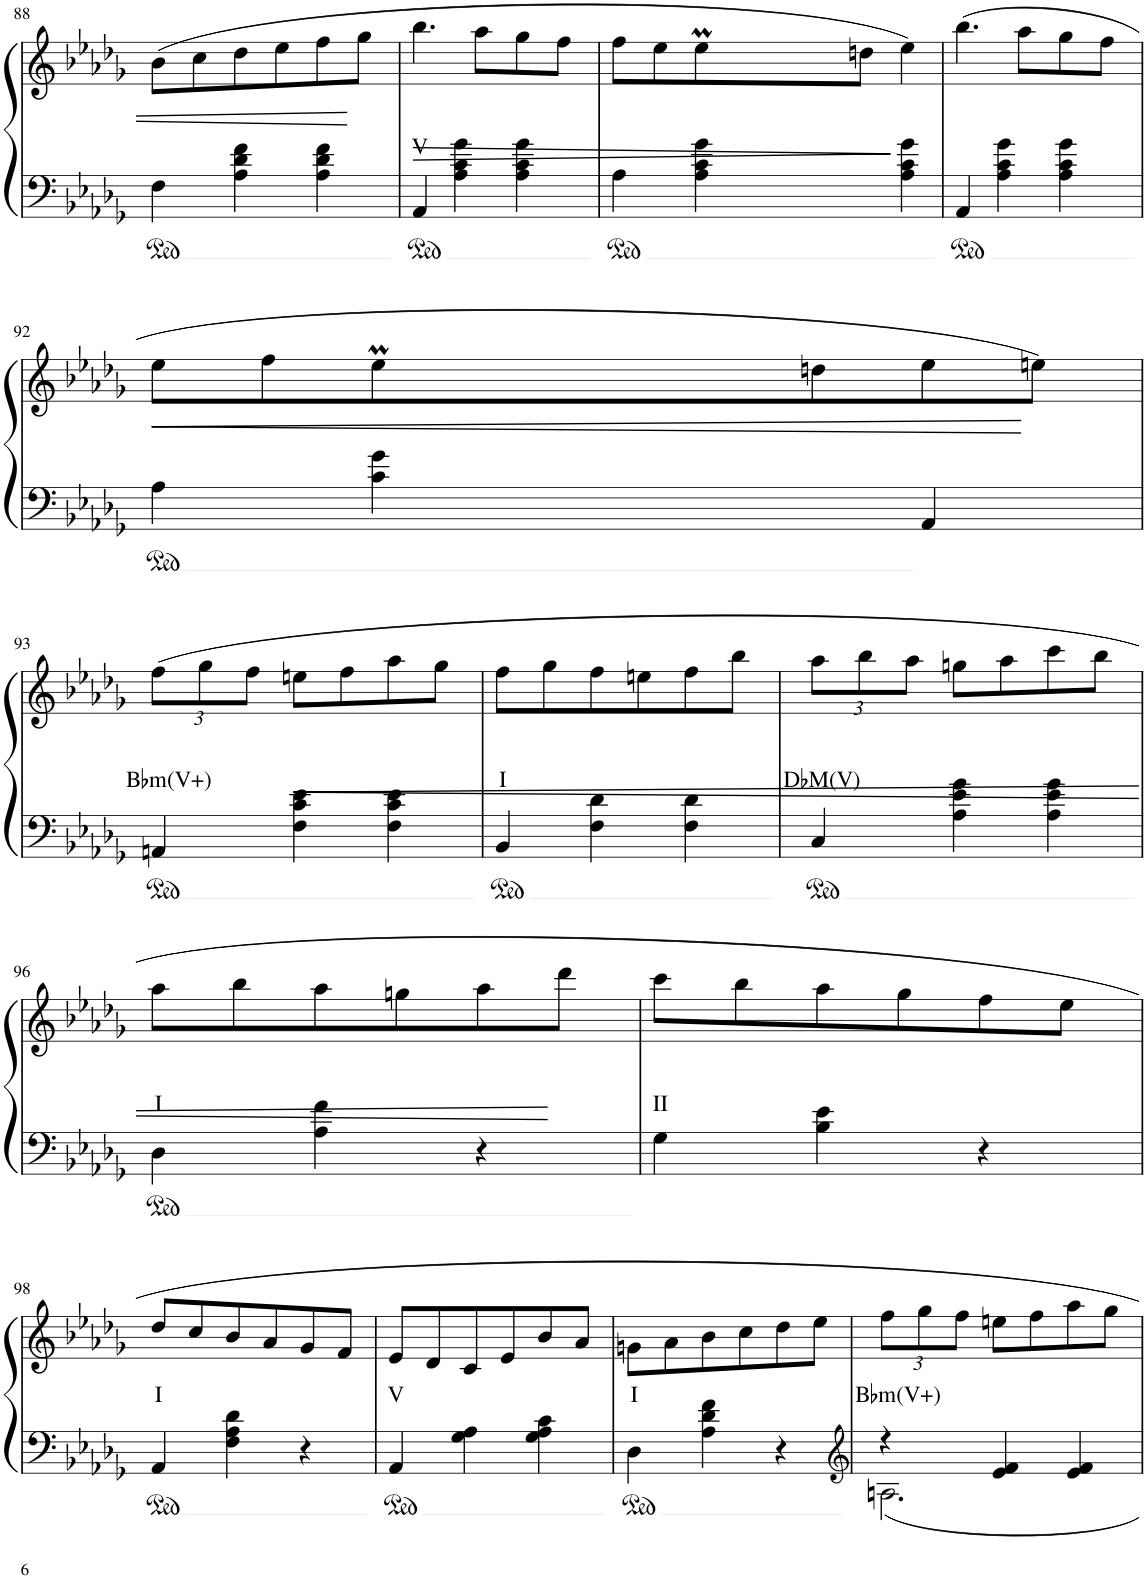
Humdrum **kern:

**kern	**kern	**text	**dynam
*part1	*part1	*part1	*part1
*staff2	*staff1	*staff1	*staff1/2
*I"Piano	*	*	*
*I'Pno	*	*	*
!!LO:PB:g=z
*clefF4	*clefG2	*	*
*k[b-e-a-d-g-]	*k[b-e-a-d-g-]	*	*
*M3/4	*M3/4	*	*
=88	=88	=88	=88
4F\	(8b-\L	.	.
.	8cc\	.	.
4A-\ 4d-\ 4f\	8dd-\	.	.
.	8ee-\	.	.
4A-\ 4d-\ 4f\	8ff\	.	.
.	8gg-\J	.	.
=89	=89	=89	=89
!	!	!LO:LY:b	!LO:HP:b
4AA-/	4.bb-\	V	>
4A-\ 4c\ 4g-\	.	.	.
.	8aa-\L	.	.
4A-\ 4c\ 4g-\	8gg-\	.	.
.	8ff\J	.	.
=90	=90	=90	=90
*	*^	*	*
4A-\	8ff\L	4ryy	.	.
.	8ee-\	.	.	.
4A-\ 4c\ 4g-\	8ee-M\	32ee-!	.	.
.	.	32ff!	.	.
.	.	32ee-!	.	.
.	.	32ff!	.	.
.	8ddn\J	4.ryy	.	.
4A-\ 4c\ 4g-\	4ee-\)	.	.	]
*	*v	*v	*	*
=91	=91	=91	=91
4AA-/	(4.bb-\	.	.
4A-\ 4c\ 4g-\	.	.	.
.	8aa-\L	.	.
4A-\ 4c\ 4g-\	8gg-\	.	.
.	8ff\J	.	.
!!LO:LB:g=z
=92	=92	=92	=92
!	!	!	!LO:HP:b
*	*^	*	*
4A-\	8ee-\L	4ryy	.	<
.	8ff\	.	.	.
4c\ 4g-\	8ee-M\	32ee-!	.	.
.	.	32ff!	.	.
.	.	32ee-!	.	.
.	.	32ff!	.	.
.	8ddn\	4.ryy	.	.
4AA-/	8ee-\	.	.	.
.	8een\J)	.	.	[
*	*v	*v	*	*
!!LO:LB:g=z
=93	=93	=93	=93
*	*Xbrackettup	*	*
!	!	!LO:LY:b	!
4AAn/	12ff\L	B♭m(V+)	.
.	12gg-\	.	.
.	12ff\J	.	.
!	!	!	!LO:HP:b
4F\ 4c\ 4e-\	8een\L	.	<
.	8ff\	.	.
4F\ 4c\ 4e-\	8aa-\	.	.
.	8gg-\J	.	.
=94	=94	=94	=94
!	!	!LO:LY:b	!
4BB-/	8ff\L	I	.
.	8gg-\	.	.
4F\ 4d-\	8ff\	.	.
.	8een\	.	.
4F\ 4d-\	8ff\	.	.
.	8bb-\J	.	.
=95	=95	=95	=95
!	!	!LO:LY:b	!
4C/	12aa-\L	D♭M(V)	.
.	12bb-\	.	.
.	12aa-\J	.	.
4A-\ 4e-\ 4g-\	8ggn\L	.	.
.	8aa-\	.	.
4A-\ 4e-\ 4g-\	8ccc\	.	.
.	8bb-\J	.	.
!!LO:LB:g=z
=96	=96	=96	=96
!	!	!LO:LY:b	!
4D-\	8aa-\L	I	.
.	8bb-\	.	.
4A-\ 4f\	8aa-\	.	.
.	8ggn\	.	.
4r	8aa-\	.	.
.	8ddd-\J	.	[
=97	=97	=97	=97
!	!	!LO:LY:b	!
4G-\	8ccc\L	II	.
.	8bb-\	.	.
4B-\ 4e-\	8aa-\	.	.
.	8gg-\	.	.
4r	8ff\	.	.
.	8ee-\J	.	.
!!LO:LB:g=z
=98	=98	=98	=98
!	!	!LO:LY:b	!
4AA-/	8dd-/L	I	.
.	8cc/	.	.
4F\ 4A-\ 4d-\	8b-/	.	.
.	8a-/	.	.
4r	8g-/	.	.
.	8f/J	.	.
=99	=99	=99	=99
!	!	!LO:LY:b	!
4AA-/	8e-/L	V	.
.	8d-/	.	.
4G-\ 4A-\	8c/	.	.
.	8e-/	.	.
4G-\ 4A-\ 4c\	8b-/	.	.
.	8a-/J	.	.
=100	=100	=100	=100
!	!	!LO:LY:b	!
4D-\	8gn\L	I	.
.	8a-\	.	.
4A-\ 4d-\ 4f\	8b-\	.	.
.	8cc\	.	.
4r	8dd-\	.	.
.	8ee-\J	.	.
=101	=101	=101	=101
*clefG2	*	*	*
*^	*	*	*
!	!	!	!LO:LY:b	!
4r	2.An\	12ff\L	B♭m(V+)	.
.	.	12gg-\	.	.
.	.	12ff\J	.	.
4e-/ 4f/	.	8een\L	.	.
.	.	8ff\	.	.
4e-/ 4f/	.	8aa-\	.	.
.	.	8gg-\J	.	.
*v	*v	*	*	*
=	=	=	=
*-	*-	*-	*-
